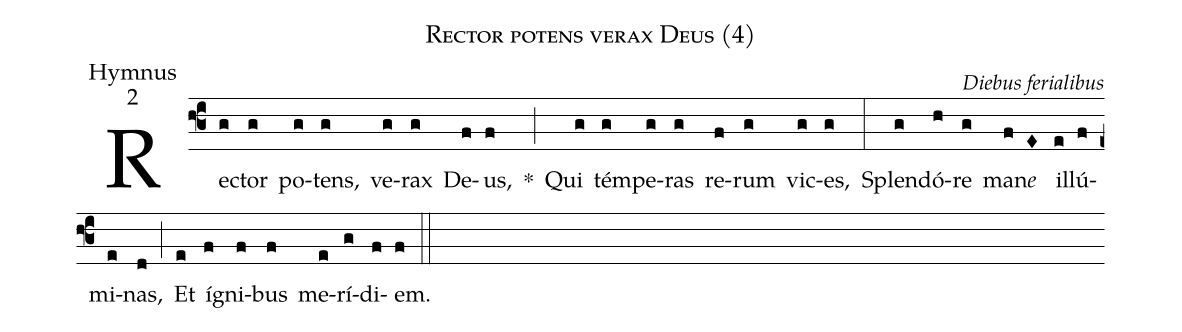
name:Rector potens verax Deus (4);
office-part:Hymnus;
mode:2;
commentary:Diebus ferialibus;
%%
Re(f3g)ctor(g) po(g)tens,(g) ve(g)rax(g) De(f)us,(f) *(;)
Qui(g) tém(g)pe(g)ras(g) re(f)rum(g) vic(g)es,(g) (:) Splen(g)dó(h)re(g) ma(f)n<i>e</i>(E) il(e)lú(f)mi(e)nas,(d) (;)
Et(e) íg(f)ni(f)bus(f) me(e)rí(g)di(f)em.(f) (::)
